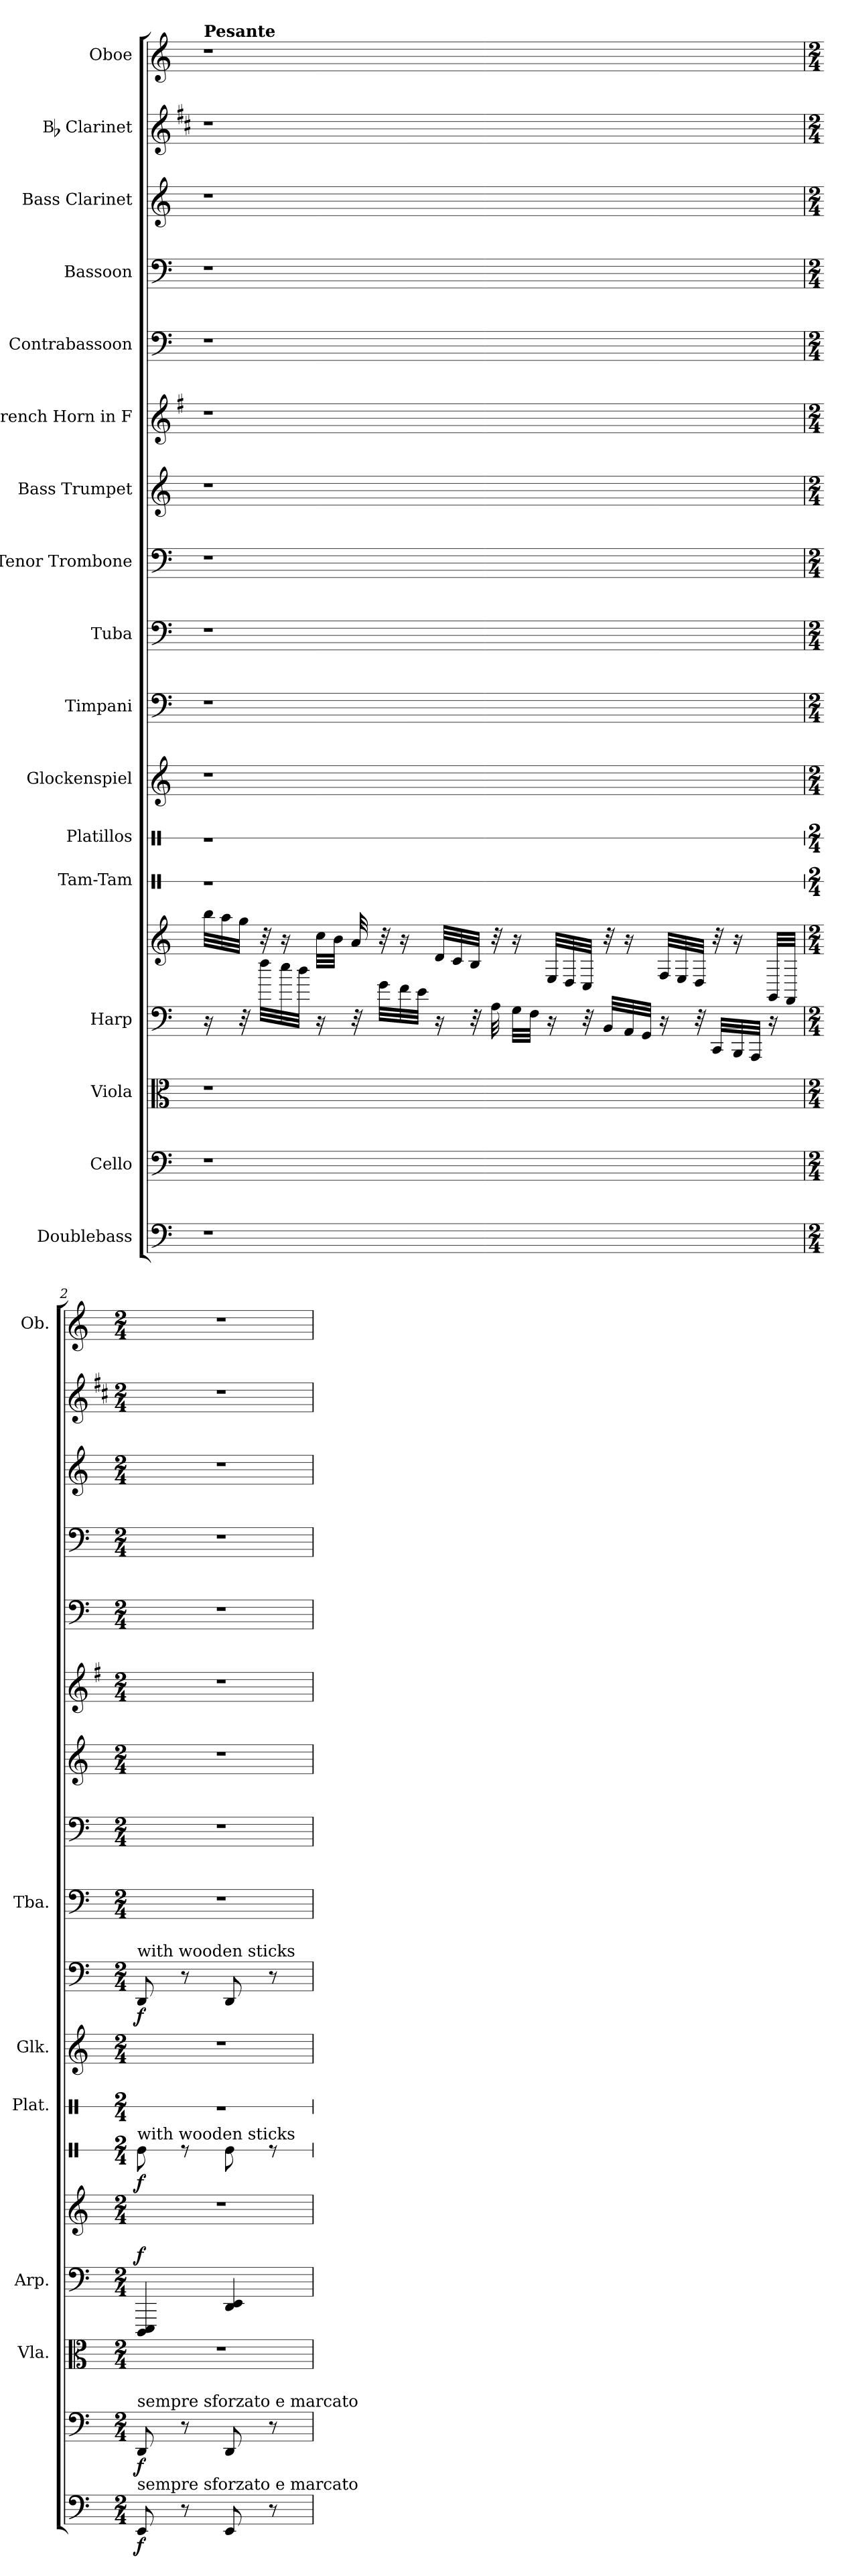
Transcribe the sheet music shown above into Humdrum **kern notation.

**kern	**dynam	**kern	**dynam	**kern	**kern	**kern	**dynam	**kern	**dynam	**kern	**kern	**kern	**dynam	**kern	**kern	**kern	**kern	**kern	**kern	**kern	**kern	**kern
*part17	*part17	*part16	*part16	*part15	*part14	*part14	*part14	*part13	*part13	*part12	*part11	*part10	*part10	*part9	*part8	*part7	*part6	*part5	*part4	*part3	*part2	*part1
*staff18	*staff18	*staff17	*staff17	*staff16	*staff15	*staff14	*staff14/15	*staff13	*staff13	*staff12	*staff11	*staff10	*staff10	*staff9	*staff8	*staff7	*staff6	*staff5	*staff4	*staff3	*staff2	*staff1
*I"Doublebass	*	*I"Cello	*	*I"Viola	*I"Harp	*	*	*I"Tam-Tam	*	*I"Platillos	*I"Glockenspiel	*I"Timpani	*	*I"Tuba	*I"Tenor Trombone	*I"Bass Trumpet	*I"French Horn in F	*I"Contrabassoon	*I"Bassoon	*I"Bass Clarinet	*I"Bb Clarinet	*I"Oboe
*	*	*	*	*I'Vla.	*I'Arp.	*	*	*	*	*I'Plat.	*I'Glk.	*	*	*I'Tba.	*	*	*	*	*	*	*	*I'Ob.
*	*	*	*	*	*	*	*	*stria1	*	*stria1	*	*	*	*	*	*	*	*	*	*	*	*
*clefF4	*	*clefF4	*	*clefC3	*clefF4	*clefG2	*	*clefX	*	*clefX	*clefG2	*clefF4	*	*clefF4	*clefF4	*clefG2	*clefG2	*clefF4	*clefF4	*clefG2	*clefG2	*clefG2
*ITrd7c12	*	*	*	*	*	*	*	*	*	*	*ITrd-14c-24	*	*	*	*	*ITrd8c14	*ITrd4c7	*ITrd7c12	*	*ITrd8c14	*ITrd1c2	*
*k[]	*	*k[]	*	*k[]	*k[]	*k[]	*	*k[]	*	*k[]	*k[]	*k[]	*	*k[]	*k[]	*k[]	*k[]	*k[]	*k[]	*k[]	*k[]	*k[]
=1	=1	=1	=1	=1	=1	=1	=1	=1	=1	=1	=1	=1	=1	=1	=1	=1	=1	=1	=1	=1	=1	=1
!	!	!	!	!	!	!	!	!	!	!	!	!	!	!	!	!	!	!	!	!	!	!LO:TX:a:B:t=Pesante
1r	.	1r	.	1r	16r	32bb\LLL	.	1r	.	1r	1r	1r	.	1r	1r	1r	1r	1r	1r	1r	1r	1r
.	.	.	.	.	.	32aa\	.	.	.	.	.	.	.	.	.	.	.	.	.	.	.	.
.	.	.	.	.	32r	32gg\JJJ	.	.	.	.	.	.	.	.	.	.	.	.	.	.	.	.
.	.	.	.	.	32ff\LLL	32r	.	.	.	.	.	.	.	.	.	.	.	.	.	.	.	.
.	.	.	.	.	32ee\	16r	.	.	.	.	.	.	.	.	.	.	.	.	.	.	.	.
.	.	.	.	.	32dd\JJJ	.	.	.	.	.	.	.	.	.	.	.	.	.	.	.	.	.
.	.	.	.	.	16r	32cc\LLL	.	.	.	.	.	.	.	.	.	.	.	.	.	.	.	.
.	.	.	.	.	.	32b\JJJ	.	.	.	.	.	.	.	.	.	.	.	.	.	.	.	.
.	.	.	.	.	32r	32a/	.	.	.	.	.	.	.	.	.	.	.	.	.	.	.	.
.	.	.	.	.	32g\LLL	32r	.	.	.	.	.	.	.	.	.	.	.	.	.	.	.	.
.	.	.	.	.	32f\	16r	.	.	.	.	.	.	.	.	.	.	.	.	.	.	.	.
.	.	.	.	.	32e\JJJ	.	.	.	.	.	.	.	.	.	.	.	.	.	.	.	.	.
.	.	.	.	.	16r	32d/LLL	.	.	.	.	.	.	.	.	.	.	.	.	.	.	.	.
.	.	.	.	.	.	32c/	.	.	.	.	.	.	.	.	.	.	.	.	.	.	.	.
.	.	.	.	.	32r	32B/JJJ	.	.	.	.	.	.	.	.	.	.	.	.	.	.	.	.
.	.	.	.	.	32A\	32r	.	.	.	.	.	.	.	.	.	.	.	.	.	.	.	.
.	.	.	.	.	32G\LLL	16r	.	.	.	.	.	.	.	.	.	.	.	.	.	.	.	.
.	.	.	.	.	32F\JJJ	.	.	.	.	.	.	.	.	.	.	.	.	.	.	.	.	.
.	.	.	.	.	16r	32E/LLL	.	.	.	.	.	.	.	.	.	.	.	.	.	.	.	.
.	.	.	.	.	.	32D/	.	.	.	.	.	.	.	.	.	.	.	.	.	.	.	.
.	.	.	.	.	32r	32C/JJJ	.	.	.	.	.	.	.	.	.	.	.	.	.	.	.	.
.	.	.	.	.	32BB/LLL	32r	.	.	.	.	.	.	.	.	.	.	.	.	.	.	.	.
.	.	.	.	.	32AA/	16r	.	.	.	.	.	.	.	.	.	.	.	.	.	.	.	.
.	.	.	.	.	32GG/JJJ	.	.	.	.	.	.	.	.	.	.	.	.	.	.	.	.	.
*	*	*	*	*	*	*8ba	*	*	*	*	*	*	*	*	*	*	*	*	*	*	*	*
.	.	.	.	.	16r	32FF/LLL	.	.	.	.	.	.	.	.	.	.	.	.	.	.	.	.
.	.	.	.	.	.	32EE/	.	.	.	.	.	.	.	.	.	.	.	.	.	.	.	.
.	.	.	.	.	32r	32DD/JJJ	.	.	.	.	.	.	.	.	.	.	.	.	.	.	.	.
.	.	.	.	.	32CC/LLL	32r	.	.	.	.	.	.	.	.	.	.	.	.	.	.	.	.
.	.	.	.	.	32BBB/	16r	.	.	.	.	.	.	.	.	.	.	.	.	.	.	.	.
.	.	.	.	.	32AAA/JJJ	.	.	.	.	.	.	.	.	.	.	.	.	.	.	.	.	.
.	.	.	.	.	16r	32GGG/LLL	.	.	.	.	.	.	.	.	.	.	.	.	.	.	.	.
.	.	.	.	.	.	32FFF/JJJ	.	.	.	.	.	.	.	.	.	.	.	.	.	.	.	.
!!LO:PB:g=z
=2	=2	=2	=2	=2	=2	=2	=2	=2	=2	=2	=2	=2	=2	=2	=2	=2	=2	=2	=2	=2	=2	=2
*M2/4	*	*M2/4	*	*M2/4	*M2/4	*M2/4	*	*M2/4	*	*M2/4	*M2/4	*M2/4	*	*M2/4	*M2/4	*M2/4	*M2/4	*M2/4	*M2/4	*M2/4	*M2/4	*M2/4
*	*	*	*	*	*	*X8ba	*	*	*	*	*	*	*	*	*	*	*	*	*	*	*	*
!	!	!	!	!	!	!	!	!	!	!	!	!LO:TX:a:t=with wooden sticks	!	!	!	!	!	!	!	!	!	!
!	!	!	!	!	!	!	!	!LO:TX:a:t=with wooden sticks	!	!	!	!	!	!	!	!	!	!	!	!	!	!
!	!	!LO:TX:a:t=sempre sforzato e marcato	!	!	!	!	!	!	!	!	!	!	!	!	!	!	!	!	!	!	!	!
!LO:TX:a:t=sempre sforzato e marcato	!	!	!	!	!	!	!	!	!	!	!	!	!	!	!	!	!	!	!	!	!	!
!	!LO:DY:b	!	!LO:DY:b	!	!	!	!LO:DY:a=2	!	!LO:DY:b	!	!	!	!LO:DY:b	!	!	!	!	!	!	!	!	!
8EEE/	f	8DD/	f	2r	4DDD/ 4EEE/	2r	f	8Re\	f	2r	2r	8DD/	f	2r	2r	2r	2r	2r	2r	2r	2r	2r
8r	.	8r	.	.	.	.	.	8r	.	.	.	8r	.	.	.	.	.	.	.	.	.	.
8EEE/	.	8DD/	.	.	4DD/ 4EE/	.	.	8Re\	.	.	.	8DD/	.	.	.	.	.	.	.	.	.	.
8r	.	8r	.	.	.	.	.	8r	.	.	.	8r	.	.	.	.	.	.	.	.	.	.
=	=	=	=	=	=	=	=	=	=	=	=	=	=	=	=	=	=	=	=	=	=	=
*-	*-	*-	*-	*-	*-	*-	*-	*-	*-	*-	*-	*-	*-	*-	*-	*-	*-	*-	*-	*-	*-	*-
